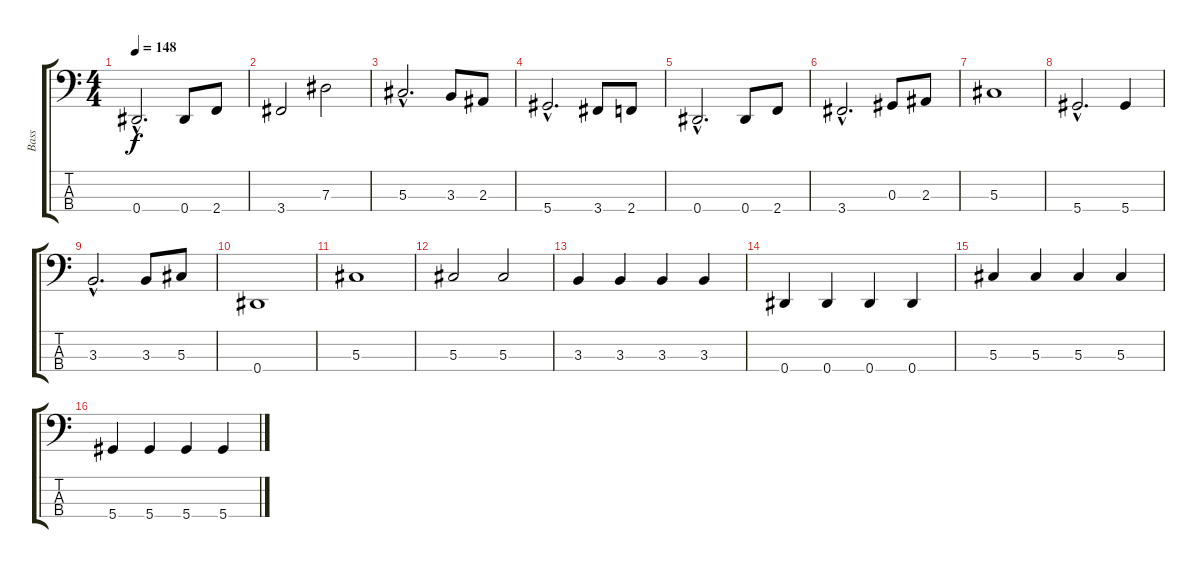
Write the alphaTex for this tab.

\track ("Bass" "Bass") {instrument electricbassfinger}
\staff {score tabs}
\tuning (Gb2 Db2 Ab1 Eb1) {hide}
\ts (4 4)
\tempo 148
\clef f4
\ks c
0.4{hac}.2{d dy f} 0.4.8 2.4.8 |
3.4.2 7.3.2 |
5.3{hac}.2{d} 3.3.8 2.3.8 |
5.4{hac}.2{d} 3.4.8 2.4.8 |
0.4{hac}.2{d} 0.4.8 2.4.8 |
3.4{hac}.2{d} 0.3.8 2.3.8 |
5.3.1 |
5.4{hac}.2{d} 5.4.4 |
3.3{hac}.2{d} 3.3.8 5.3.8 |
0.4.1 |
5.3.1 |
5.3.2 5.3.2 |
3.3.4 3.3.4 3.3.4 3.3.4 |
0.4.4 0.4.4 0.4.4 0.4.4 |
5.3.4 5.3.4 5.3.4 5.3.4 |
5.4.4 5.4.4 5.4.4 5.4.4
